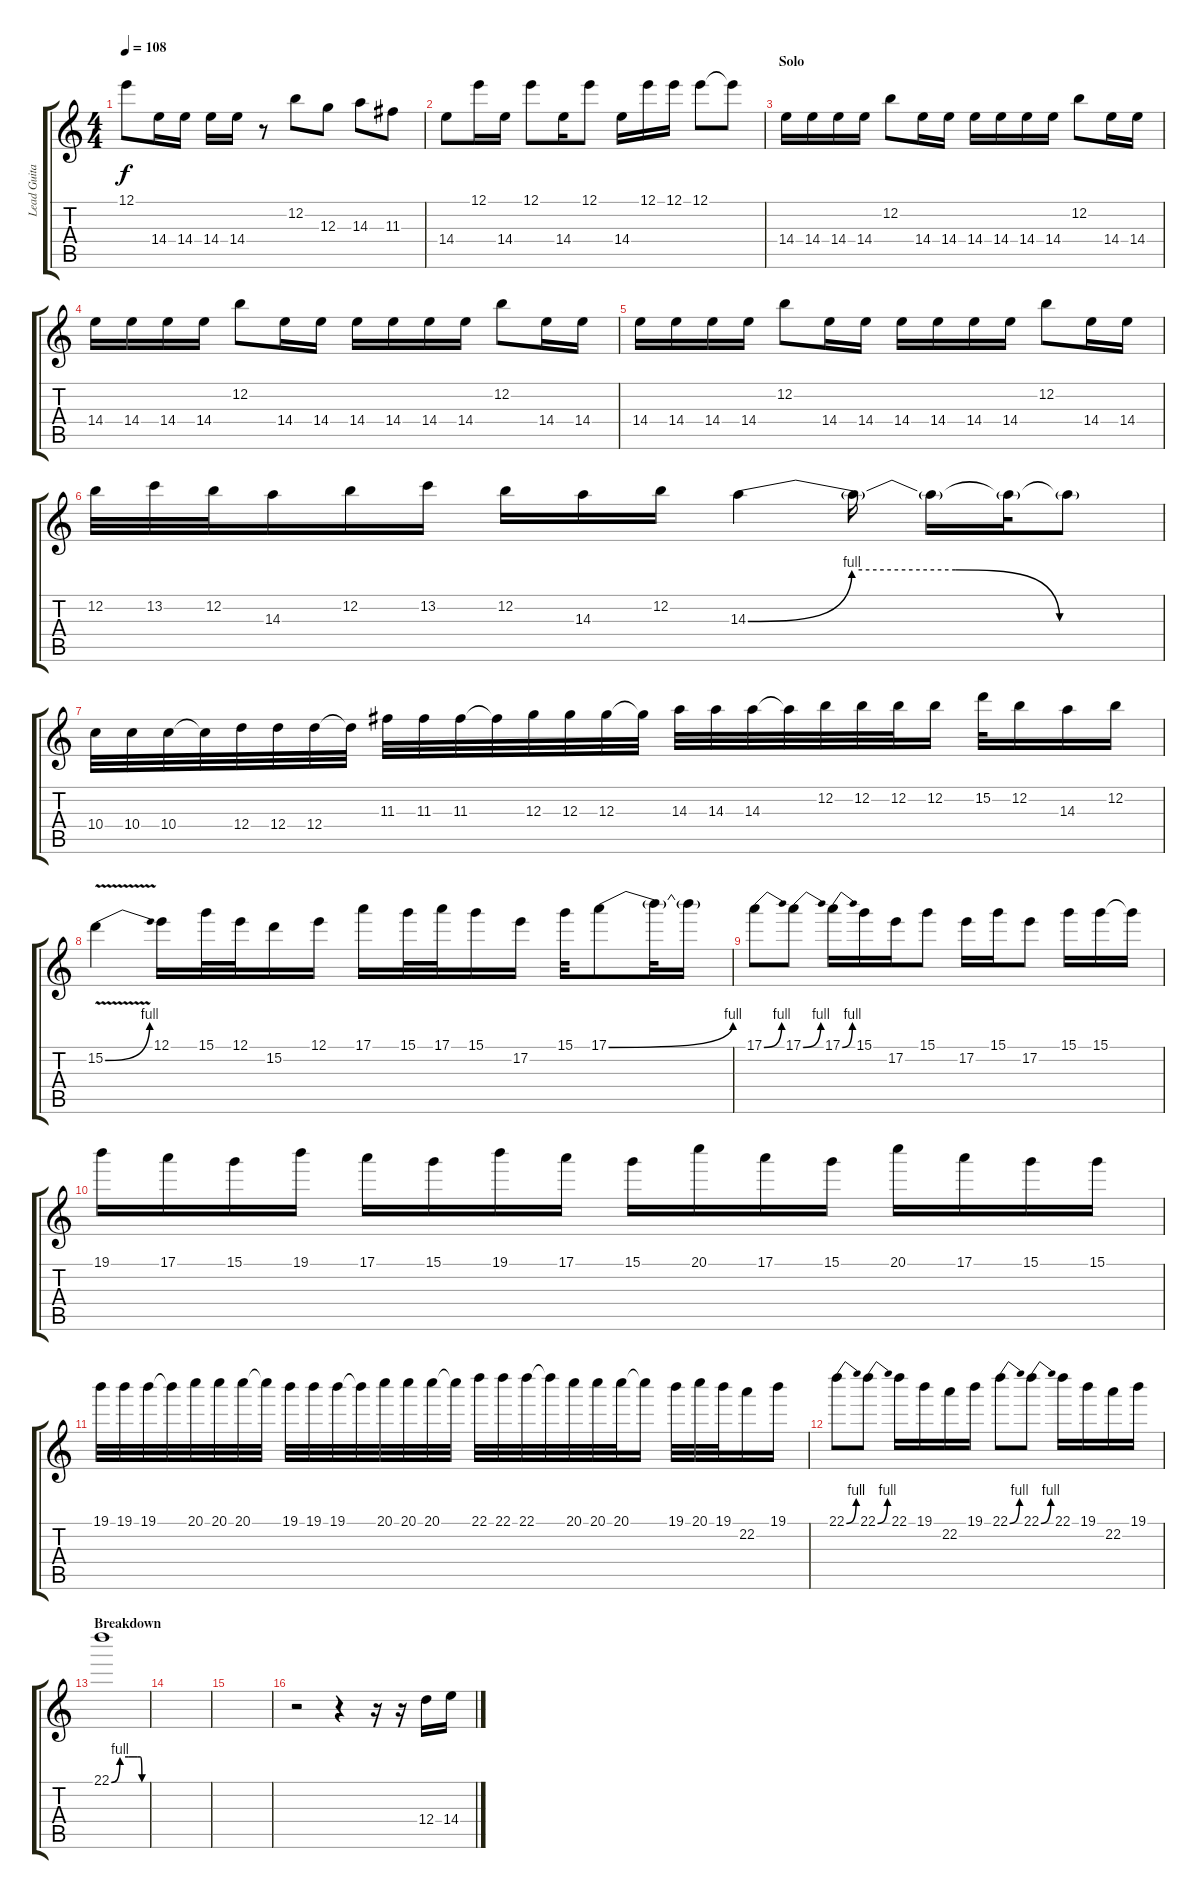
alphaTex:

\track ("Lead Guitar" "Lead Guita") {instrument overdrivenguitar}
\staff {score tabs}
\tuning (E4 B3 G3 D3 A2 E2) {hide}
\ts (4 4)
\tempo 108
\clef g2
\ks c
12.1{t}.8{dy f} 14.4.16 14.4.16 14.4.16 14.4.16 r.8 12.2.8 12.3.8 14.3.8 11.3.8 |
14.4.8 12.1.16 14.4.16 12.1.8 14.4.16 12.1.8 14.4.16 12.1.16 12.1.16 12.1.8 12.1{t}.8 |
\section ("" "Solo")
14.4.16 14.4.16 14.4.16 14.4.16 12.2.8 14.4.16 14.4.16 14.4.16 14.4.16 14.4.16 14.4.16 12.2.8 14.4.16 14.4.16 |
14.4.16 14.4.16 14.4.16 14.4.16 12.2.8 14.4.16 14.4.16 14.4.16 14.4.16 14.4.16 14.4.16 12.2.8 14.4.16 14.4.16 |
14.4.16 14.4.16 14.4.16 14.4.16 12.2.8 14.4.16 14.4.16 14.4.16 14.4.16 14.4.16 14.4.16 12.2.8 14.4.16 14.4.16 |
12.2.32 13.2.32 12.2.32 14.3.16 12.2.16 13.2.16 12.2.16 14.3.16 12.2.16 14.3{be (custom 0 0 15 4 30 4 45 0 60 0)}.4 14.3{t}.16 14.3{t}.16 14.3{t}.32 14.3{t}.8 |
10.4.32 10.4.32 10.4.32 10.4{t}.32 12.4.32 12.4.32 12.4.32 12.4{t}.32 11.3.32 11.3.32 11.3.32 11.3{t}.32 12.3.32 12.3.32 12.3.32 12.3{t}.32 14.3.32 14.3.32 14.3.32 14.3{t}.32 12.2.32 12.2.32 12.2.32 12.2.16 15.2.32 12.2.16 14.3.16 12.2.16 |
15.2{be (bend 0 0 60 4) v}.4 12.1.16 15.1.32 12.1.32 15.2.16 12.1.16 17.1.16 15.1.32 17.1.32 15.1.16 17.2.16 15.1.32 17.1{be (bend 0 0 60 4)}.8 17.1{t}.32 17.1{t}.16 |
17.1{be (bend 0 0 60 4)}.8 17.1{be (bend 0 0 60 4)}.8 17.1{be (bend 0 0 60 4)}.16 15.1.16 17.2.16 15.1.8 17.2.16 15.1.16 17.2.8 15.1.16 15.1.16 15.1{t}.16 |
19.1.16 17.1.16 15.1.16 19.1.16 17.1.16 15.1.16 19.1.16 17.1.16 15.1.16 20.1.16 17.1.16 15.1.16 20.1.16 17.1.16 15.1.16 15.1.16 |
19.1.32 19.1.32 19.1.32 19.1{t}.32 20.1.32 20.1.32 20.1.32 20.1{t}.32 19.1.32 19.1.32 19.1.32 19.1{t}.32 20.1.32 20.1.32 20.1.32 20.1{t}.32 22.1.32 22.1.32 22.1.32 22.1{t}.32 20.1.32 20.1.32 20.1.32 20.1{t}.16 19.1.32 20.1.32 19.1.32 22.2.16 19.1.16 |
22.1{be (bend 0 0 60 4)}.8 22.1{be (bend 0 0 60 4)}.8 22.1.16 19.1.16 22.2.16 19.1.16 22.1{be (bend 0 0 60 4)}.8 22.1{be (bend 0 0 60 4)}.8 22.1.16 19.1.16 22.2.16 19.1.16 |
\section ("" "Breakdown")
22.1{be (custom 0 0 15 4 30 4 41 4 45 4 50 4 53 0 55 0 60 0)}.1 |
|
|
r.2 r.4 r.16 r.16 12.4.16 14.4.16
